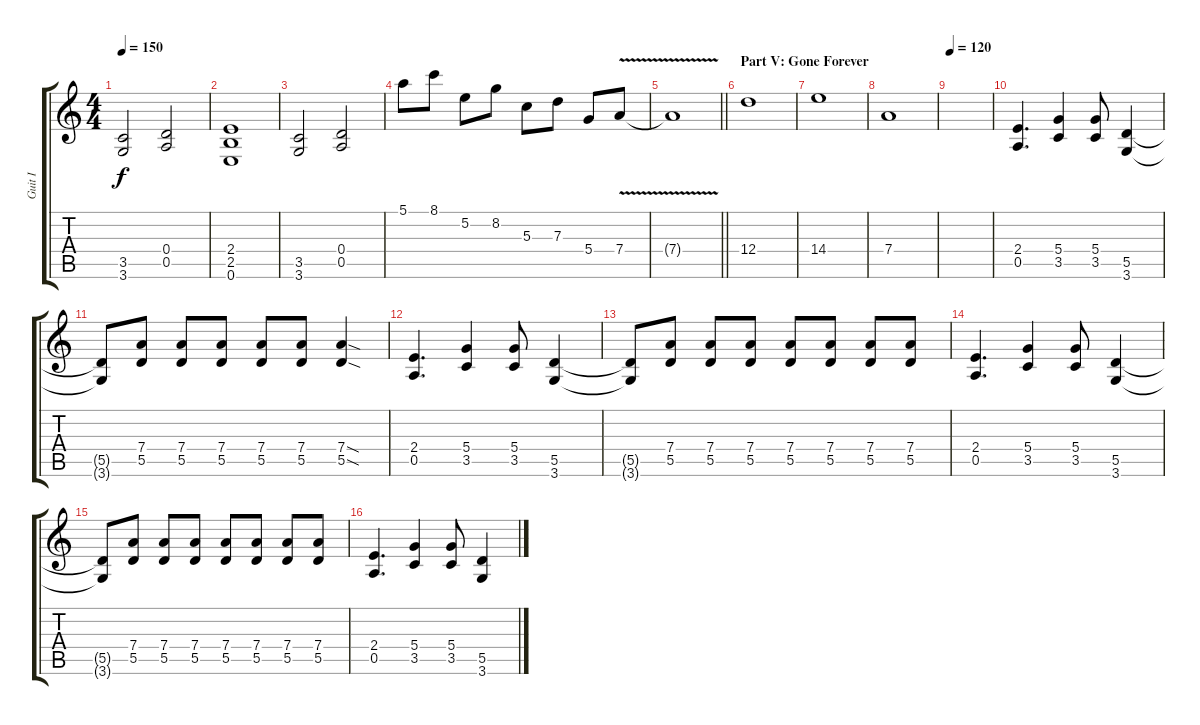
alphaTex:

\track ("Guit I" "Guit I") {instrument electricguitarclean}
\staff {score tabs}
\tuning (E4 B3 G3 D3 A2 E2) {hide}
\ts (4 4)
\tempo 150
\clef g2
\ks c
(3.5 3.6).2{dy f} (0.4 0.5).2 |
(2.4 2.5 0.6).1 |
(3.5 3.6).2 (0.4 0.5).2 |
5.1.8 8.1.8 5.2.8 8.2.8 5.3.8 7.3.8 5.4.8 7.4{v}.8 |
\barLineRight lightlight
7.4{t}.1 |
\section ("" "Part V: Gone Forever")
12.4.1 |
14.4.1 |
7.4.1 |
\tempo 120
|
(2.4 0.5).4{d} (5.4 3.5).4 (5.4 3.5).8 (5.5 3.6).4 |
(5.5{t} 3.6{t}).8 (7.4 5.5).8 (7.4 5.5).8 (7.4 5.5).8 (7.4 5.5).8 (7.4 5.5).8 (7.4{sod} 5.5{sod}).4 |
(2.4 0.5).4{d} (5.4 3.5).4 (5.4 3.5).8 (5.5 3.6).4 |
(5.5{t} 3.6{t}).8 (7.4 5.5).8 (7.4 5.5).8 (7.4 5.5).8 (7.4 5.5).8 (7.4 5.5).8 (7.4 5.5).8 (7.4 5.5).8 |
(2.4 0.5).4{d} (5.4 3.5).4 (5.4 3.5).8 (5.5 3.6).4 |
(5.5{t} 3.6{t}).8 (7.4 5.5).8 (7.4 5.5).8 (7.4 5.5).8 (7.4 5.5).8 (7.4 5.5).8 (7.4 5.5).8 (7.4 5.5).8 |
(2.4 0.5).4{d} (5.4 3.5).4 (5.4 3.5).8 (5.5 3.6).4
